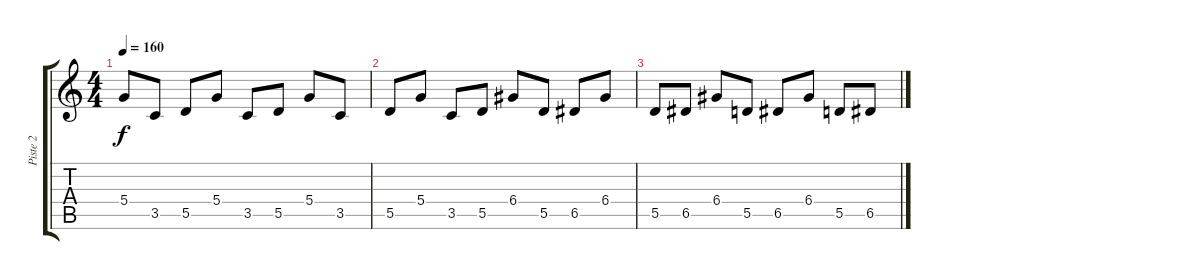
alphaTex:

\track ("Piste 2" "Piste 2") {instrument overdrivenguitar}
\staff {score tabs}
\tuning (E4 B3 G3 D3 A2 E2) {hide}
\ts (4 4)
\tempo 160
\clef g2
\ks c
5.4.8{dy f} 3.5.8 5.5.8 5.4.8 3.5.8 5.5.8 5.4.8 3.5.8 |
5.5.8 5.4.8 3.5.8 5.5.8 6.4.8 5.5.8 6.5.8 6.4.8 |
5.5.8 6.5.8 6.4.8 5.5.8 6.5.8 6.4.8 5.5.8 6.5.8
